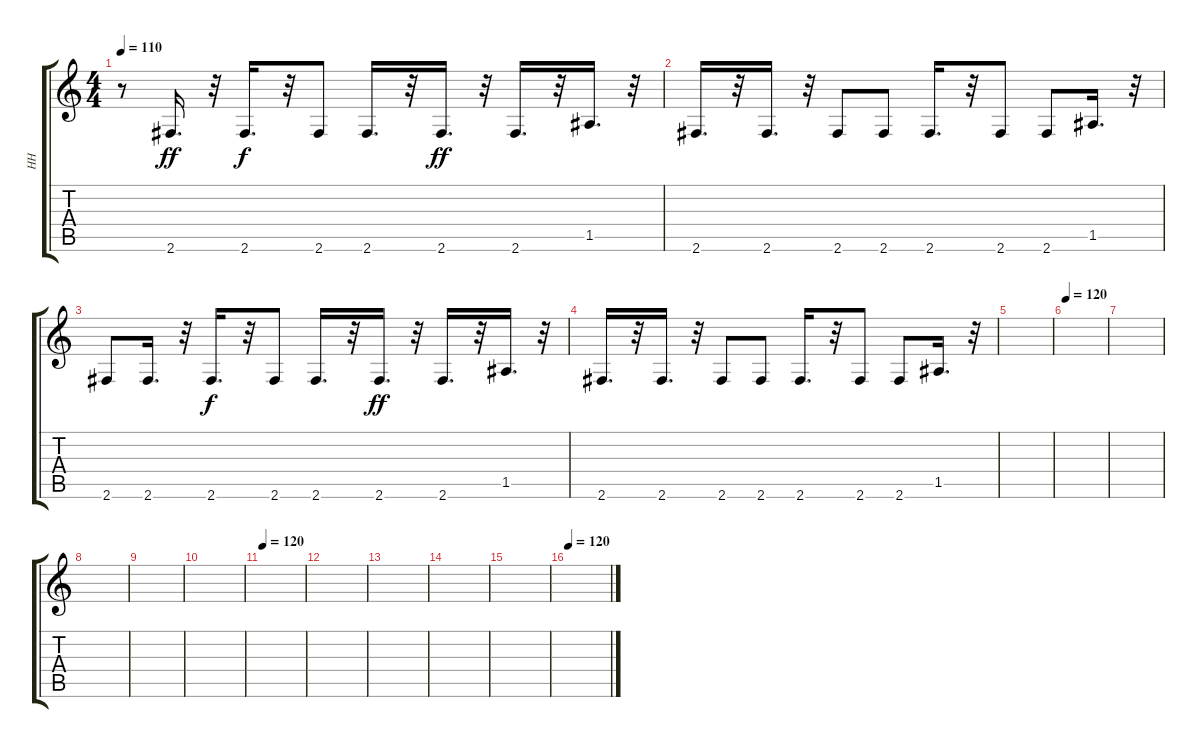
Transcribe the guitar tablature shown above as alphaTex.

\track ("HH" "HH") {instrument acousticguitarsteel}
\staff {score tabs}
\tuning (E4 B3 G3 D3 A2 E2) {hide}
\ts (4 4)
\tempo 110
\clef g2
\ks c
r.8{dy f} 2.6.16{d dy ff} r.32 2.6.16{d dy f} r.32 2.6.8 2.6.16{d} r.32 2.6.16{d dy ff} r.32 2.6.16{d} r.32 1.5.16{d} r.32 |
2.6.16{d} r.32 2.6.16{d} r.32 2.6.8 2.6.8 2.6.16{d} r.32 2.6.8 2.6.8 1.5.16{d} r.32 |
2.6.8 2.6.16{d} r.32 2.6.16{d dy f} r.32 2.6.8 2.6.16{d} r.32 2.6.16{d dy ff} r.32 2.6.16{d} r.32 1.5.16{d} r.32 |
2.6.16{d} r.32 2.6.16{d} r.32 2.6.8 2.6.8 2.6.16{d} r.32 2.6.8 2.6.8 1.5.16{d} r.32 |
|
\tempo 120
|
|
|
|
|
\tempo 120
|
|
|
|
|
\tempo 120
